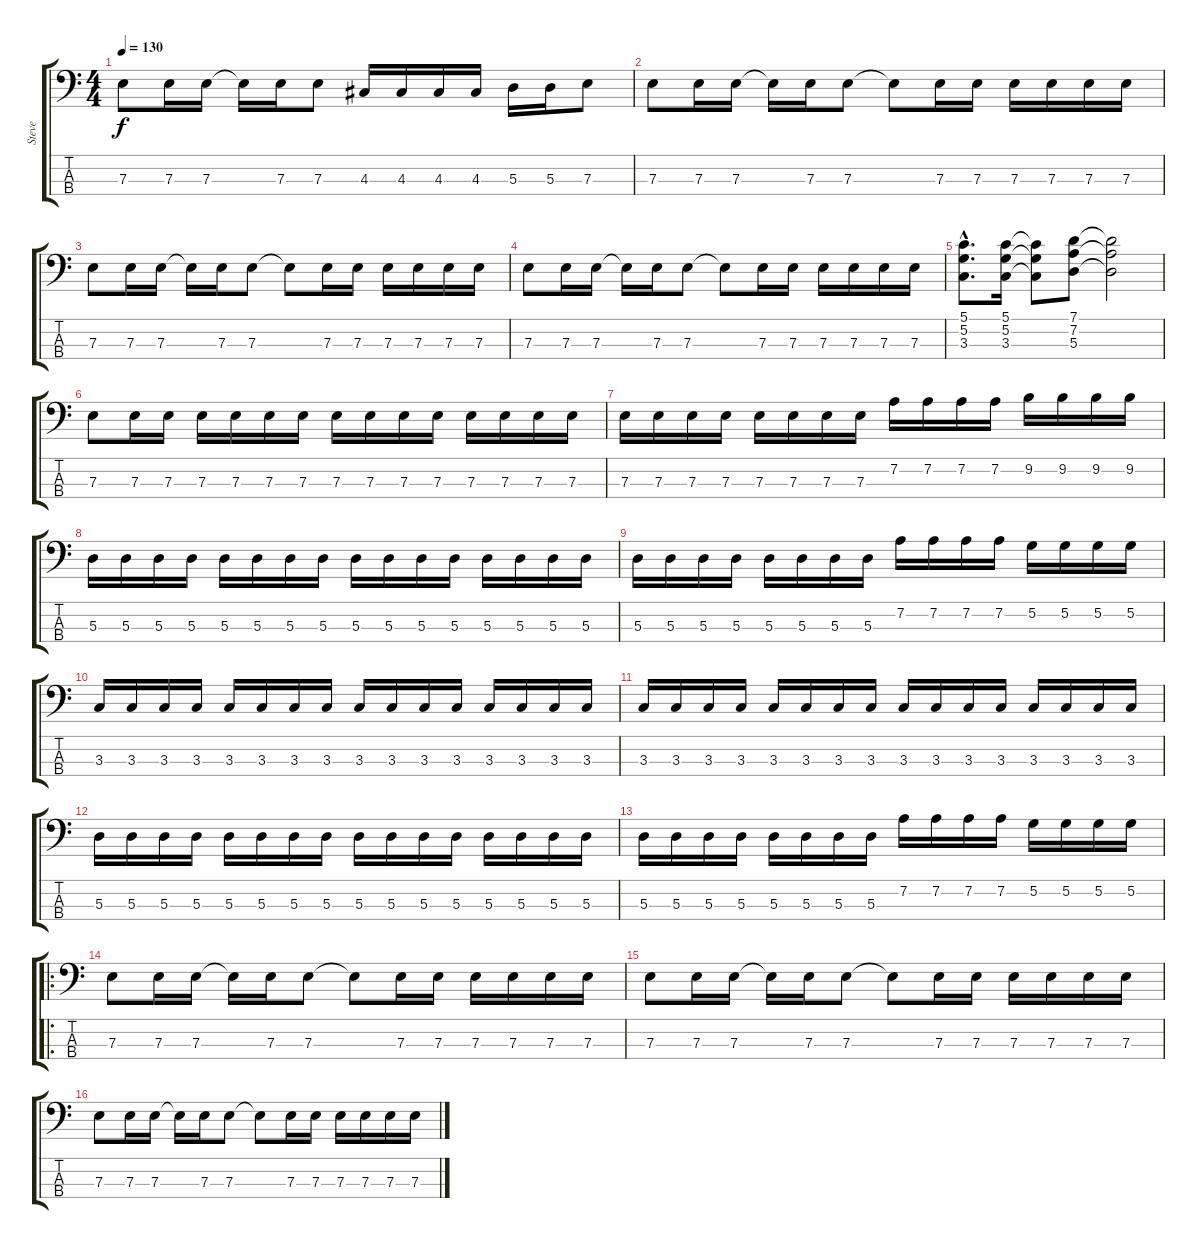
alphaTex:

\track ("Steve" "Steve") {instrument electricbassfinger}
\staff {score tabs}
\tuning (G2 D2 A1 E1) {hide}
\ts (4 4)
\tempo 130
\clef f4
\ks c
7.3.8{dy f} 7.3.16 7.3.16 7.3{t}.16 7.3.16 7.3.8 4.3.16 4.3.16 4.3.16 4.3.16 5.3.16 5.3.16 7.3.8 |
7.3.8 7.3.16 7.3.16 7.3{t}.16 7.3.16 7.3.8 7.3{t}.8 7.3.16 7.3.16 7.3.16 7.3.16 7.3.16 7.3.16 |
7.3.8 7.3.16 7.3.16 7.3{t}.16 7.3.16 7.3.8 7.3{t}.8 7.3.16 7.3.16 7.3.16 7.3.16 7.3.16 7.3.16 |
7.3.8 7.3.16 7.3.16 7.3{t}.16 7.3.16 7.3.8 7.3{t}.8 7.3.16 7.3.16 7.3.16 7.3.16 7.3.16 7.3.16 |
(5.1{hac} 5.2{hac} 3.3{hac}).8{d} (5.1 5.2 3.3).16 (5.1{t} 5.2{t} 3.3{t}).8 (7.1 7.2 5.3).8 (7.1{t} 7.2{t} 5.3{t}).2 |
7.3.8 7.3.16 7.3.16 7.3.16 7.3.16 7.3.16 7.3.16 7.3.16 7.3.16 7.3.16 7.3.16 7.3.16 7.3.16 7.3.16 7.3.16 |
7.3.16 7.3.16 7.3.16 7.3.16 7.3.16 7.3.16 7.3.16 7.3.16 7.2.16 7.2.16 7.2.16 7.2.16 9.2.16 9.2.16 9.2.16 9.2.16 |
5.3.16 5.3.16 5.3.16 5.3.16 5.3.16 5.3.16 5.3.16 5.3.16 5.3.16 5.3.16 5.3.16 5.3.16 5.3.16 5.3.16 5.3.16 5.3.16 |
5.3.16 5.3.16 5.3.16 5.3.16 5.3.16 5.3.16 5.3.16 5.3.16 7.2.16 7.2.16 7.2.16 7.2.16 5.2.16 5.2.16 5.2.16 5.2.16 |
3.3.16 3.3.16 3.3.16 3.3.16 3.3.16 3.3.16 3.3.16 3.3.16 3.3.16 3.3.16 3.3.16 3.3.16 3.3.16 3.3.16 3.3.16 3.3.16 |
3.3.16 3.3.16 3.3.16 3.3.16 3.3.16 3.3.16 3.3.16 3.3.16 3.3.16 3.3.16 3.3.16 3.3.16 3.3.16 3.3.16 3.3.16 3.3.16 |
5.3.16 5.3.16 5.3.16 5.3.16 5.3.16 5.3.16 5.3.16 5.3.16 5.3.16 5.3.16 5.3.16 5.3.16 5.3.16 5.3.16 5.3.16 5.3.16 |
5.3.16 5.3.16 5.3.16 5.3.16 5.3.16 5.3.16 5.3.16 5.3.16 7.2.16 7.2.16 7.2.16 7.2.16 5.2.16 5.2.16 5.2.16 5.2.16 |
\ro
7.3.8 7.3.16 7.3.16 7.3{t}.16 7.3.16 7.3.8 7.3{t}.8 7.3.16 7.3.16 7.3.16 7.3.16 7.3.16 7.3.16 |
7.3.8 7.3.16 7.3.16 7.3{t}.16 7.3.16 7.3.8 7.3{t}.8 7.3.16 7.3.16 7.3.16 7.3.16 7.3.16 7.3.16 |
7.3.8 7.3.16 7.3.16 7.3{t}.16 7.3.16 7.3.8 7.3{t}.8 7.3.16 7.3.16 7.3.16 7.3.16 7.3.16 7.3.16
